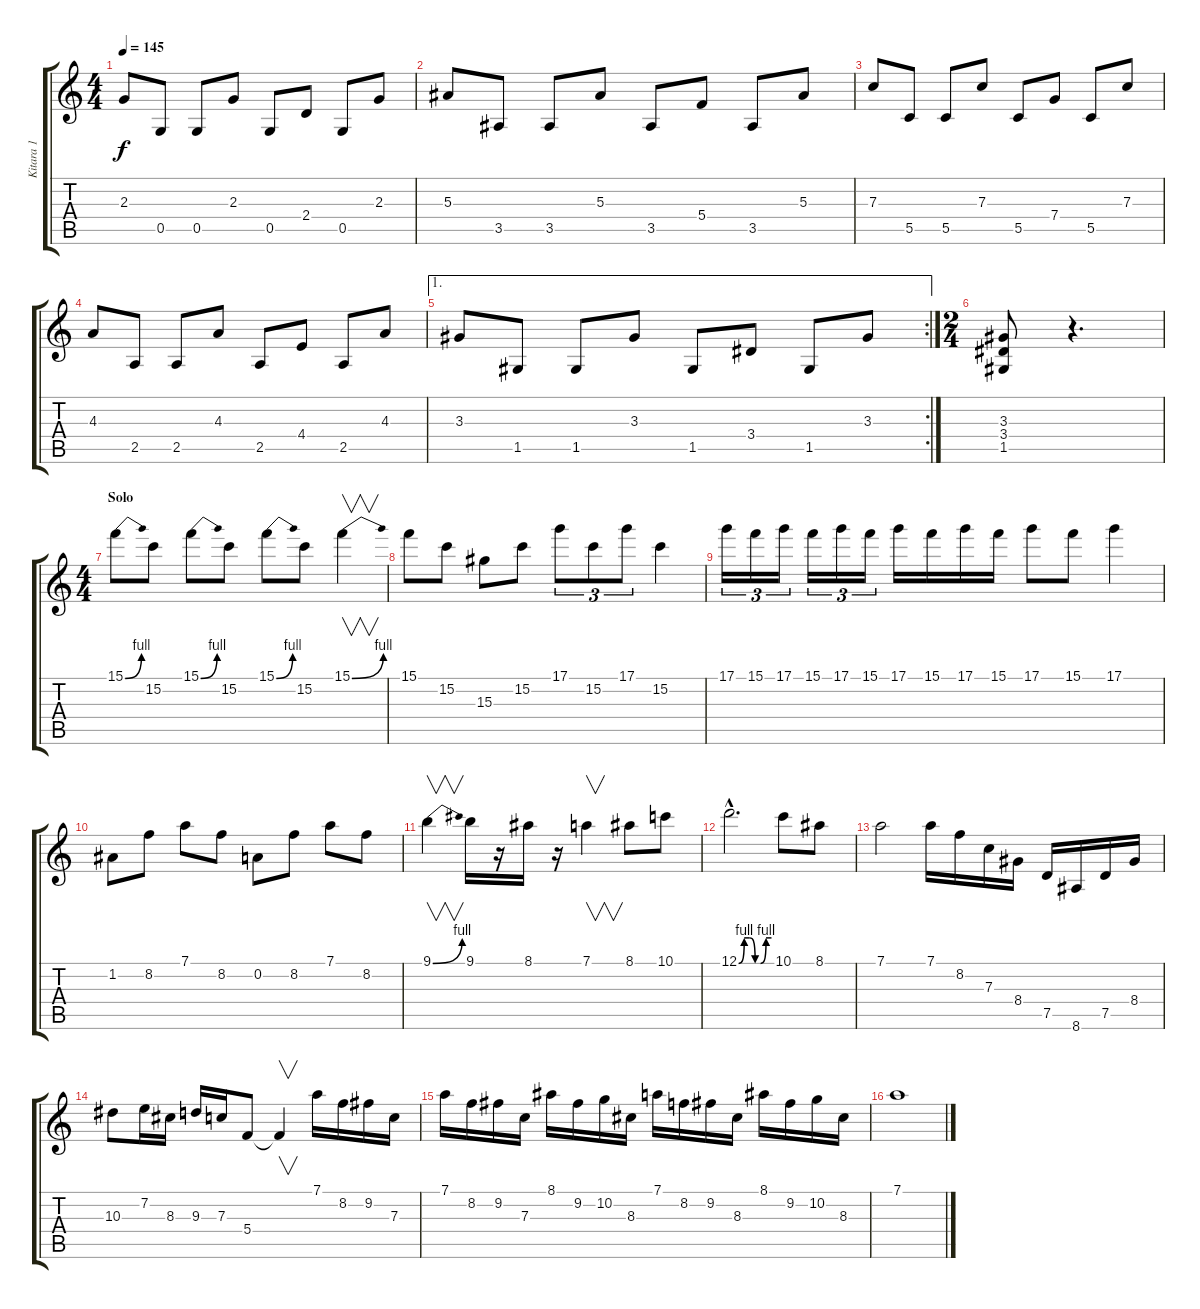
\track ("Kitara 1" "Kitara 1") {instrument distortionguitar}
\staff {score tabs}
\tuning (D4 A3 F3 C3 G2 D2) {hide}
\ts (4 4)
\tempo 145
\clef g2
\ks c
2.3.8{dy f} 0.5.8 0.5.8 2.3.8 0.5.8 2.4.8 0.5.8 2.3.8 |
5.3.8 3.5.8 3.5.8 5.3.8 3.5.8 5.4.8 3.5.8 5.3.8 |
7.3.8 5.5.8 5.5.8 7.3.8 5.5.8 7.4.8 5.5.8 7.3.8 |
4.3.8 2.5.8 2.5.8 4.3.8 2.5.8 4.4.8 2.5.8 4.3.8 |
\ae 1
\rc 2
3.3.8 1.5.8 1.5.8 3.3.8 1.5.8 3.4.8 1.5.8 3.3.8 |
\ts (2 4)
(3.3 3.4 1.5).8 r.4{d} |
\ts (4 4)
\section ("" "Solo")
15.1{be (bend 0 0 60 4)}.8 15.2.8 15.1{be (bend 0 0 60 4)}.8 15.2.8 15.1{be (bend 0 0 60 4)}.8 15.2.8 15.1{be (bend 0 0 60 4)}.4{v} |
15.1.8 15.2.8 15.3.8 15.2.8 17.1.8{tu (3 2)} 15.2.8{tu (3 2)} 17.1.8{tu (3 2)} 15.2.4 |
17.1.16{tu (3 2)} 15.1.16{tu (3 2)} 17.1.16{tu (3 2)} 15.1.16{tu (3 2)} 17.1.16{tu (3 2)} 15.1.16{tu (3 2)} 17.1.16 15.1.16 17.1.16 15.1.16 17.1.8 15.1.8 17.1.4 |
1.2.8 8.2.8 7.1.8 8.2.8 0.2.8 8.2.8 7.1.8 8.2.8 |
9.1{be (bend 0 0 60 4)}.4{v} 9.1.16 r.16 8.1.16 r.16 7.1.4{v} 8.1.8 10.1.8 |
12.1{be (custom 0 0 10 4 20 4 30 0 40 0 50 4 60 4) hac}.2{d} 10.1.8 8.1.8 |
7.1.2 7.1.16 8.2.16 7.3.16 8.4.16 7.5.16 8.6.16 7.5.16 8.4.16 |
10.3.8 7.2.16 8.3.16 9.3.16 7.3.16 5.4.8 5.4{t}.4{v} 7.1.16 8.2.16 9.2.16 7.3.16 |
7.1.16 8.2.16 9.2.16 7.3.16 8.1.16 9.2.16 10.2.16 8.3.16 7.1.16 8.2.16 9.2.16 8.3.16 8.1.16 9.2.16 10.2.16 8.3.16 |
7.1.1
